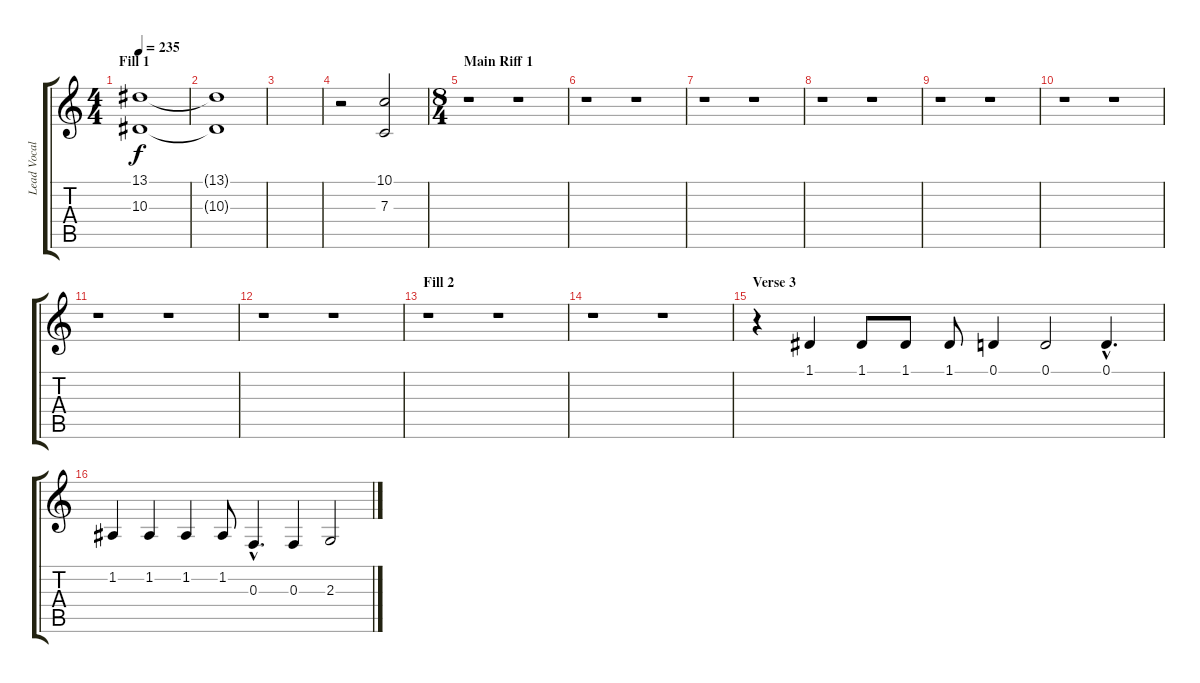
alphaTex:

\track ("Lead Vocals (Josh)" "Lead Vocal") {instrument lead1square}
\staff {score tabs}
\tuning (D4 A3 F3 C3 G2 C2) {hide}
\ts (4 4)
\section ("" "Fill 1")
\tempo 235
\clef g2
\ks c
(13.1 10.3).1{dy f} |
(13.1{t} 10.3{t}).1 |
|
r.2 (10.1 7.3).2 |
\ts (8 4)
\section ("" "Main Riff 1")
r.1 r.1 |
r.1 r.1 |
r.1 r.1 |
r.1 r.1 |
r.1 r.1 |
r.1 r.1 |
r.1 r.1 |
r.1 r.1 |
\section ("" "Fill 2")
r.1 r.1 |
r.1 r.1 |
\section ("" "Verse 3")
r.4{volume 16} 1.1.4 1.1.8 1.1.8 1.1.8 0.1.4 0.1.2 0.1{hac}.4{d} |
1.2.4 1.2.4 1.2.4 1.2.8 0.3{hac}.4{d} 0.3.4 2.3.2
